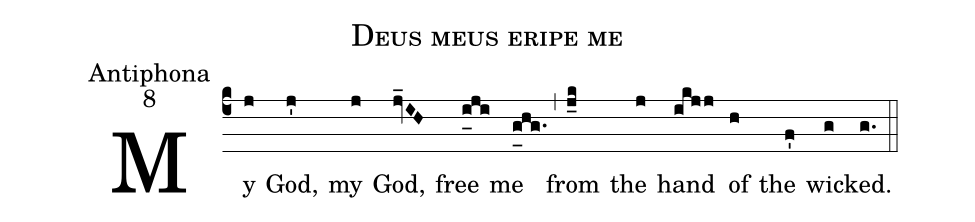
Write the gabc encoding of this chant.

name: Deus meus eripe me;
office-part: Antiphona;
mode: 8;
%%
(c4)My(j) God,(j') my(j) God,(jv_IH) free(i_[uh:l]ji) me(g_[uh:l]hg.) (,) from(j_k) the(j) hand(ikjj) of(h) the(f') wick(g)ed.(g.) (::)
